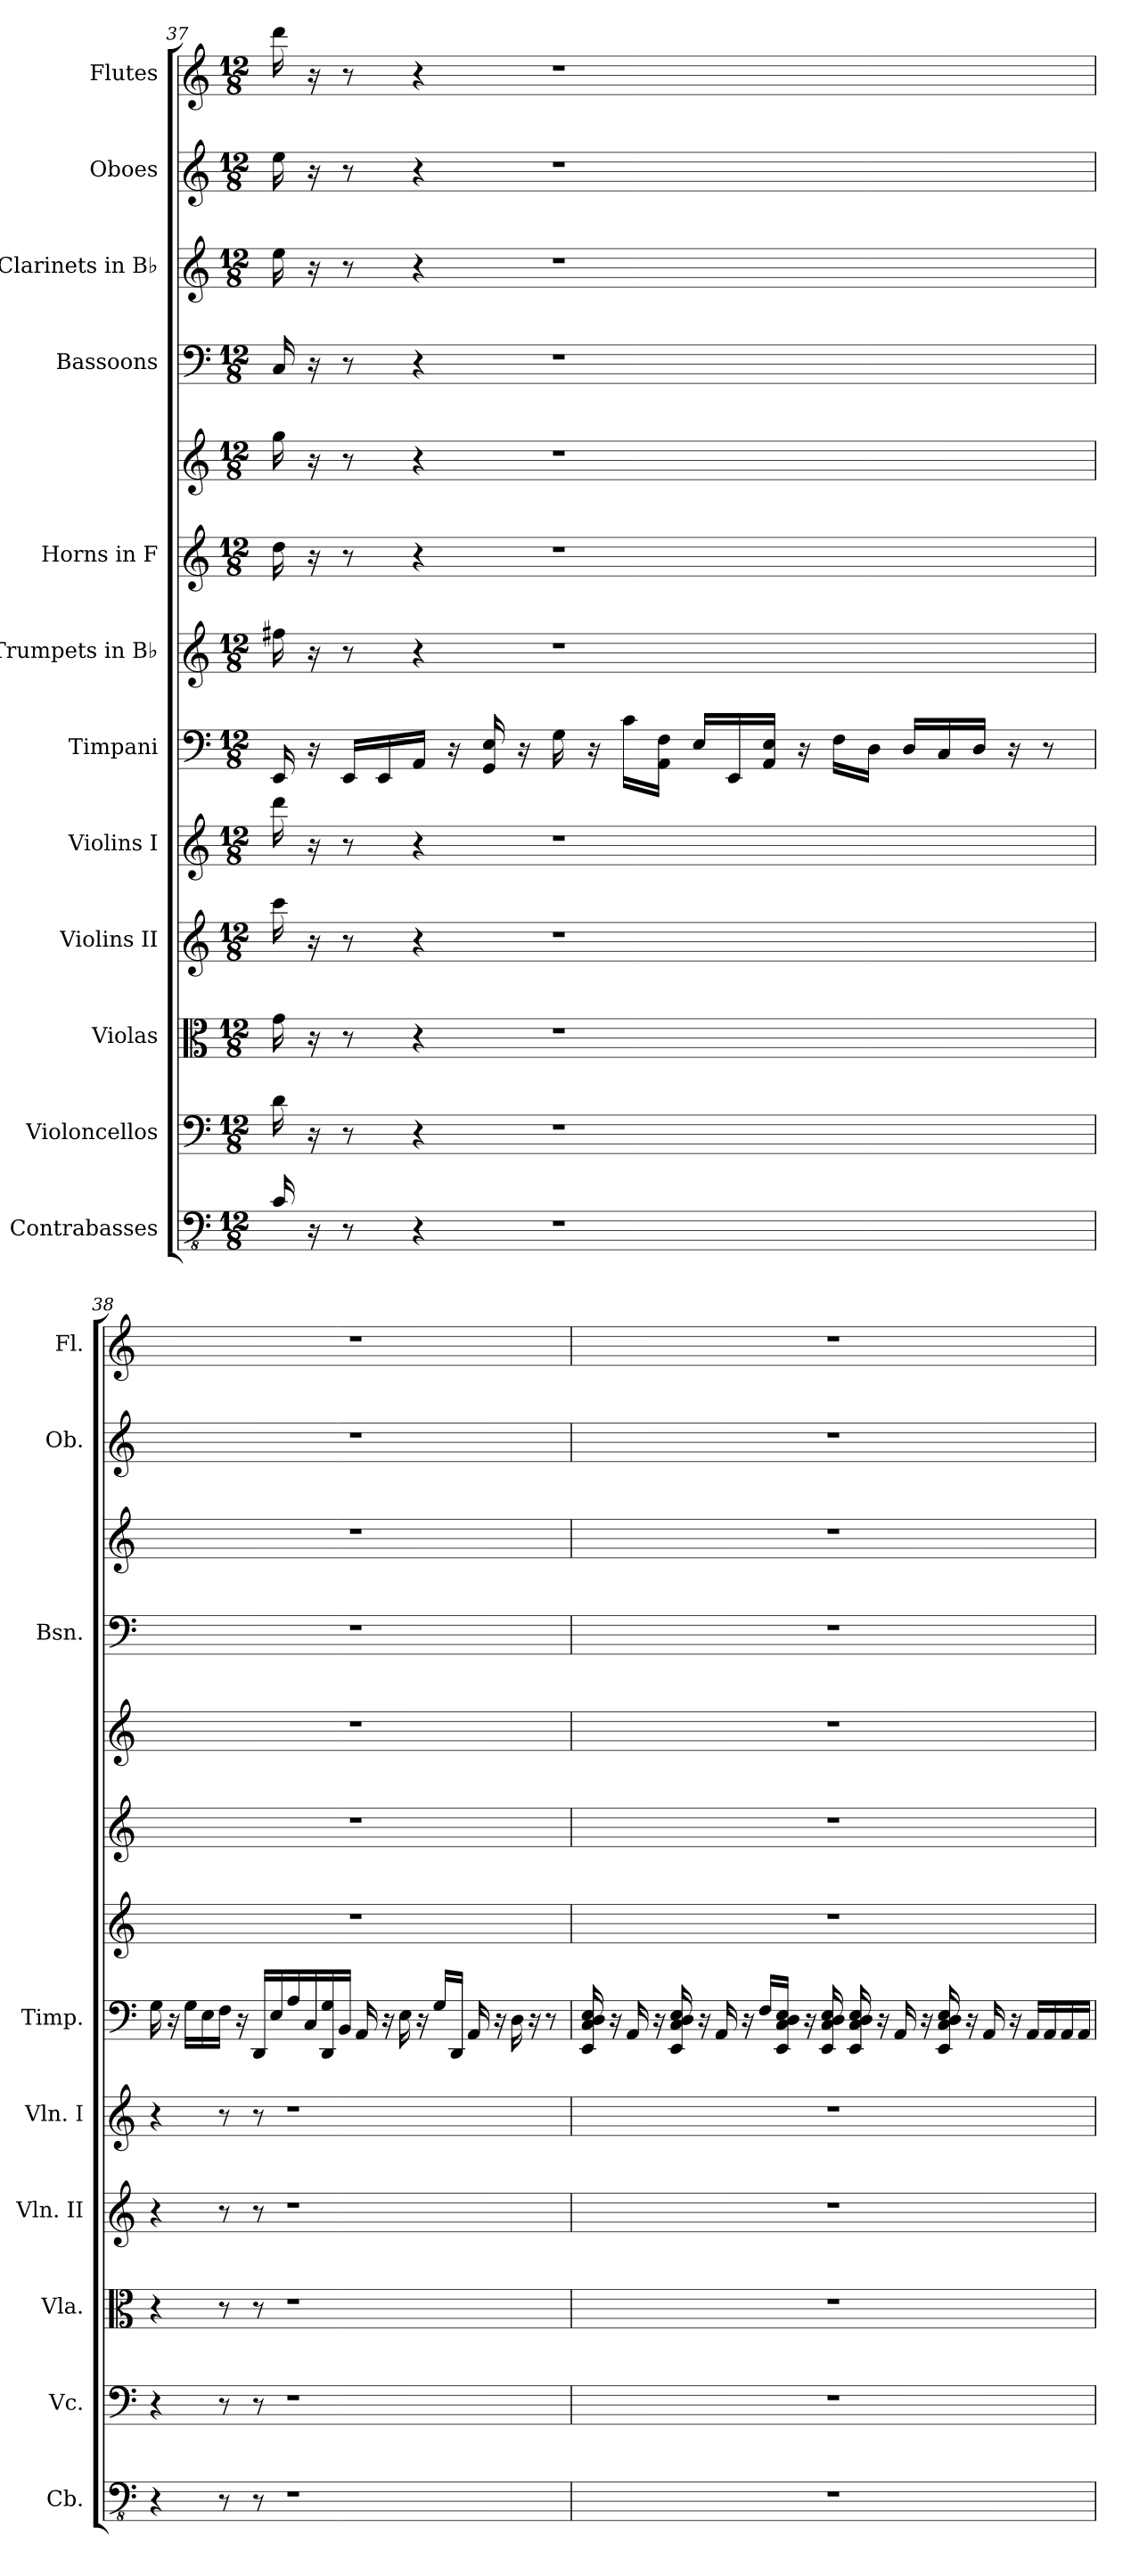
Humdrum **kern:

**kern	**kern	**kern	**kern	**kern	**kern	**kern	**kern	**kern	**kern	**kern	**kern	**kern
*part12	*part11	*part10	*part9	*part8	*part7	*part6	*part5	*part5	*part4	*part3	*part2	*part1
*staff13	*staff12	*staff11	*staff10	*staff9	*staff8	*staff7	*staff6	*staff5	*staff4	*staff3	*staff2	*staff1
*I"Contrabasses	*I"Violoncellos	*I"Violas	*I"Violins II	*I"Violins I	*I"Timpani	*I"Trumpets in B♭	*I"Horns in F	*	*I"Bassoons	*I"Clarinets in B♭	*I"Oboes	*I"Flutes
*I'Cb.	*I'Vc.	*I'Vla.	*I'Vln. II	*I'Vln. I	*I'Timp.	*	*	*	*I'Bsn.	*	*I'Ob.	*I'Fl.
!!LO:PB:g=z
*clefFv4	*clefF4	*clefC3	*clefG2	*clefG2	*clefF4	*clefG2	*clefG2	*clefG2	*clefF4	*clefG2	*clefG2	*clefG2
*ITrd7c12	*	*	*	*	*	*ITrd1c2	*ITrd4c7	*ITrd4c7	*	*ITrd1c2	*	*
*k[]	*k[]	*k[]	*k[]	*k[]	*k[]	*k[b-e-]	*k[b-]	*k[b-]	*k[]	*k[b-e-]	*k[]	*k[]
*M12/8	*M12/8	*M12/8	*M12/8	*M12/8	*M12/8	*M12/8	*M12/8	*M12/8	*M12/8	*M12/8	*M12/8	*M12/8
=37	=37	=37	=37	=37	=37	=37	=37	=37	=37	=37	=37	=37
16CC/	16d\	16g\	16ccc\	16ddd\	16EE/	16een\	16g\	16cc\	16C/	16dd\	16ee\	16ddd\
16r	16r	16r	16r	16r	16r	16r	16r	16r	16r	16r	16r	16r
8r	8r	8r	8r	8r	16EE/LL	8r	8r	8r	8r	8r	8r	8r
.	.	.	.	.	16EE/	.	.	.	.	.	.	.
4r	4r	4r	4r	4r	16AA/JJ	4r	4r	4r	4r	4r	4r	4r
.	.	.	.	.	16r	.	.	.	.	.	.	.
.	.	.	.	.	16GG/ 16E/	.	.	.	.	.	.	.
.	.	.	.	.	16r	.	.	.	.	.	.	.
1r	1r	1r	1r	1r	16G\	1r	1r	1r	1r	1r	1r	1r
.	.	.	.	.	16r	.	.	.	.	.	.	.
.	.	.	.	.	16c\LL	.	.	.	.	.	.	.
.	.	.	.	.	16AA\ 16F\JJ	.	.	.	.	.	.	.
.	.	.	.	.	16E/LL	.	.	.	.	.	.	.
.	.	.	.	.	16EE/	.	.	.	.	.	.	.
.	.	.	.	.	16AA/ 16E/JJ	.	.	.	.	.	.	.
.	.	.	.	.	16r	.	.	.	.	.	.	.
.	.	.	.	.	16F\LL	.	.	.	.	.	.	.
.	.	.	.	.	16D\JJ	.	.	.	.	.	.	.
.	.	.	.	.	16D/LL	.	.	.	.	.	.	.
.	.	.	.	.	16C/	.	.	.	.	.	.	.
.	.	.	.	.	16D/JJ	.	.	.	.	.	.	.
.	.	.	.	.	16r	.	.	.	.	.	.	.
.	.	.	.	.	8r	.	.	.	.	.	.	.
!!LO:PB:g=z
=38	=38	=38	=38	=38	=38	=38	=38	=38	=38	=38	=38	=38
4r	4r	4r	4r	4r	16G\	1.r	1.r	1.r	1.r	1.r	1.r	1.r
.	.	.	.	.	16r	.	.	.	.	.	.	.
.	.	.	.	.	16G\LL	.	.	.	.	.	.	.
.	.	.	.	.	16E\	.	.	.	.	.	.	.
8r	8r	8r	8r	8r	16F\JJ	.	.	.	.	.	.	.
.	.	.	.	.	16r	.	.	.	.	.	.	.
8r	8r	8r	8r	8r	16DD/LL	.	.	.	.	.	.	.
.	.	.	.	.	16E/	.	.	.	.	.	.	.
1r	1r	1r	1r	1r	16A/	.	.	.	.	.	.	.
.	.	.	.	.	16C/	.	.	.	.	.	.	.
.	.	.	.	.	16DD/ 16G/	.	.	.	.	.	.	.
.	.	.	.	.	16BB/JJ	.	.	.	.	.	.	.
.	.	.	.	.	16AA/	.	.	.	.	.	.	.
.	.	.	.	.	16r	.	.	.	.	.	.	.
.	.	.	.	.	16E\	.	.	.	.	.	.	.
.	.	.	.	.	16r	.	.	.	.	.	.	.
.	.	.	.	.	16G/LL	.	.	.	.	.	.	.
.	.	.	.	.	16DD/JJ	.	.	.	.	.	.	.
.	.	.	.	.	16AA/	.	.	.	.	.	.	.
.	.	.	.	.	16r	.	.	.	.	.	.	.
.	.	.	.	.	16D\	.	.	.	.	.	.	.
.	.	.	.	.	16r	.	.	.	.	.	.	.
.	.	.	.	.	8r	.	.	.	.	.	.	.
!!LO:PB:g=z
=39	=39	=39	=39	=39	=39	=39	=39	=39	=39	=39	=39	=39
1.r	1.r	1.r	1.r	1.r	16EE/ 16C/ 16D/ 16E/	1.r	1.r	1.r	1.r	1.r	1.r	1.r
.	.	.	.	.	16r	.	.	.	.	.	.	.
.	.	.	.	.	16AA/	.	.	.	.	.	.	.
.	.	.	.	.	16r	.	.	.	.	.	.	.
.	.	.	.	.	16EE/ 16C/ 16D/ 16E/	.	.	.	.	.	.	.
.	.	.	.	.	16r	.	.	.	.	.	.	.
.	.	.	.	.	16AA/	.	.	.	.	.	.	.
.	.	.	.	.	16r	.	.	.	.	.	.	.
.	.	.	.	.	16F/LL	.	.	.	.	.	.	.
.	.	.	.	.	16EE/ 16C/ 16D/ 16E/JJ	.	.	.	.	.	.	.
.	.	.	.	.	16r	.	.	.	.	.	.	.
.	.	.	.	.	16EE/ 16C/ 16D/ 16E/	.	.	.	.	.	.	.
.	.	.	.	.	16EE/ 16C/ 16D/ 16E/	.	.	.	.	.	.	.
.	.	.	.	.	16r	.	.	.	.	.	.	.
.	.	.	.	.	16AA/	.	.	.	.	.	.	.
.	.	.	.	.	16r	.	.	.	.	.	.	.
.	.	.	.	.	16EE/ 16C/ 16D/ 16E/	.	.	.	.	.	.	.
.	.	.	.	.	16r	.	.	.	.	.	.	.
.	.	.	.	.	16AA/	.	.	.	.	.	.	.
.	.	.	.	.	16r	.	.	.	.	.	.	.
.	.	.	.	.	16AA/LL	.	.	.	.	.	.	.
.	.	.	.	.	16AA/	.	.	.	.	.	.	.
.	.	.	.	.	16AA/	.	.	.	.	.	.	.
.	.	.	.	.	16AA/JJ	.	.	.	.	.	.	.
=	=	=	=	=	=	=	=	=	=	=	=	=
*-	*-	*-	*-	*-	*-	*-	*-	*-	*-	*-	*-	*-
